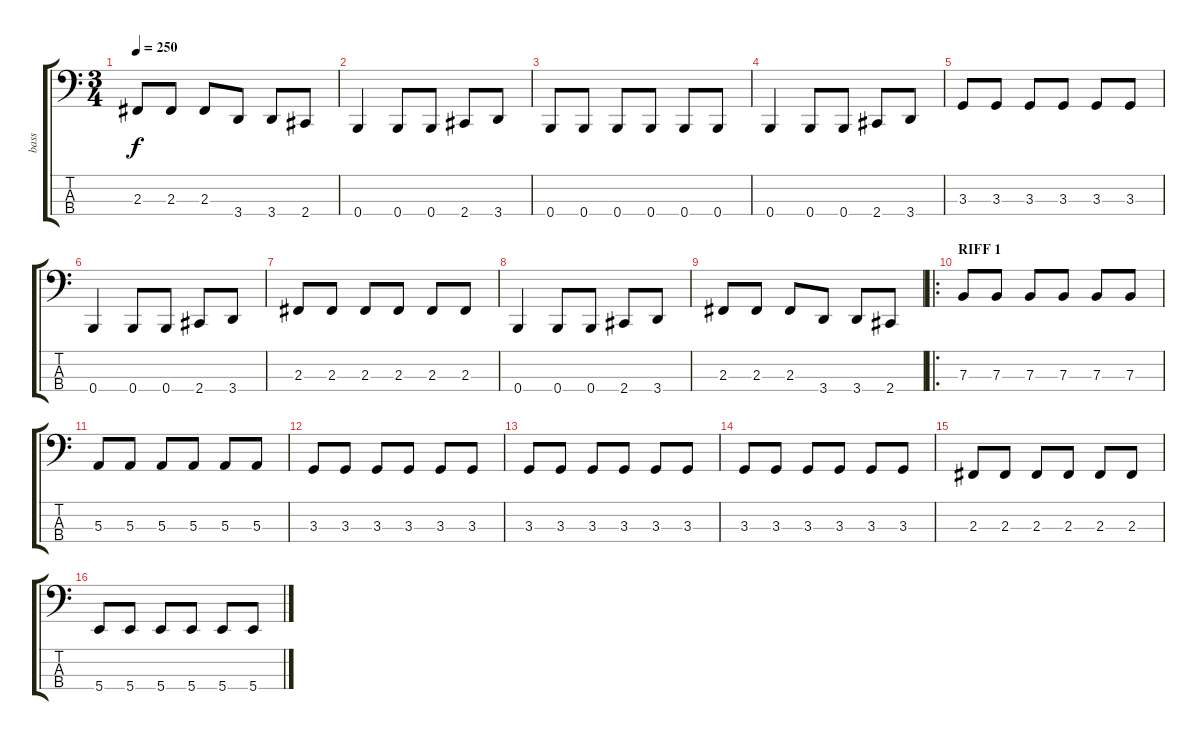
\track ("bass" "bass") {instrument electricbassfinger}
\staff {score tabs}
\tuning (D2 A1 E1 B0) {hide}
\ts (3 4)
\tempo 250
\clef f4
\ks c
2.3.8{dy f} 2.3.8 2.3.8 3.4.8 3.4.8 2.4.8 |
0.4.4 0.4.8 0.4.8 2.4.8 3.4.8 |
0.4.8 0.4.8 0.4.8 0.4.8 0.4.8 0.4.8 |
0.4.4 0.4.8 0.4.8 2.4.8 3.4.8 |
3.3.8 3.3.8 3.3.8 3.3.8 3.3.8 3.3.8 |
0.4.4 0.4.8 0.4.8 2.4.8 3.4.8 |
2.3.8 2.3.8 2.3.8 2.3.8 2.3.8 2.3.8 |
0.4.4 0.4.8 0.4.8 2.4.8 3.4.8 |
2.3.8 2.3.8 2.3.8 3.4.8 3.4.8 2.4.8 |
\ro
\section ("" "RIFF 1")
7.3.8 7.3.8 7.3.8 7.3.8 7.3.8 7.3.8 |
5.3.8 5.3.8 5.3.8 5.3.8 5.3.8 5.3.8 |
3.3.8 3.3.8 3.3.8 3.3.8 3.3.8 3.3.8 |
3.3.8 3.3.8 3.3.8 3.3.8 3.3.8 3.3.8 |
3.3.8 3.3.8 3.3.8 3.3.8 3.3.8 3.3.8 |
2.3.8 2.3.8 2.3.8 2.3.8 2.3.8 2.3.8 |
5.4.8 5.4.8 5.4.8 5.4.8 5.4.8 5.4.8
